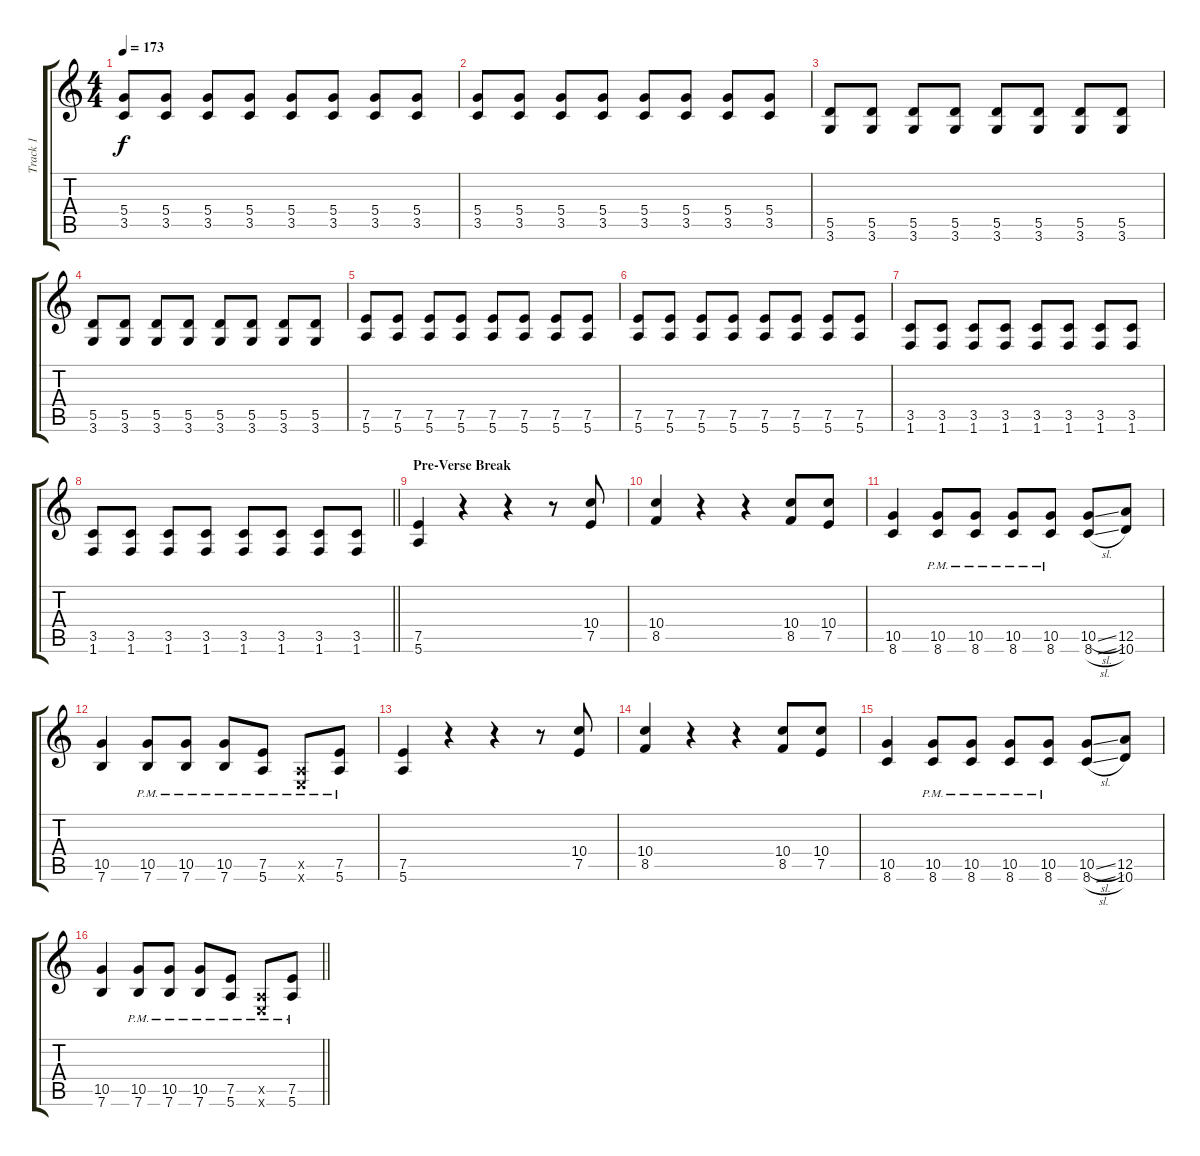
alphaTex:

\track ("Track 1" "Track 1") {instrument overdrivenguitar}
\staff {score tabs}
\tuning (E4 B3 G3 D3 A2 E2) {hide}
\ts (4 4)
\tempo 173
\clef g2
\ks c
(5.4 3.5).8{dy f} (5.4 3.5).8 (5.4 3.5).8 (5.4 3.5).8 (5.4 3.5).8 (5.4 3.5).8 (5.4 3.5).8 (5.4 3.5).8 |
(5.4 3.5).8 (5.4 3.5).8 (5.4 3.5).8 (5.4 3.5).8 (5.4 3.5).8 (5.4 3.5).8 (5.4 3.5).8 (5.4 3.5).8 |
(5.5 3.6).8 (5.5 3.6).8 (5.5 3.6).8 (5.5 3.6).8 (5.5 3.6).8 (5.5 3.6).8 (5.5 3.6).8 (5.5 3.6).8 |
(5.5 3.6).8 (5.5 3.6).8 (5.5 3.6).8 (5.5 3.6).8 (5.5 3.6).8 (5.5 3.6).8 (5.5 3.6).8 (5.5 3.6).8 |
(7.5 5.6).8 (7.5 5.6).8 (7.5 5.6).8 (7.5 5.6).8 (7.5 5.6).8 (7.5 5.6).8 (7.5 5.6).8 (7.5 5.6).8 |
(7.5 5.6).8 (7.5 5.6).8 (7.5 5.6).8 (7.5 5.6).8 (7.5 5.6).8 (7.5 5.6).8 (7.5 5.6).8 (7.5 5.6).8 |
(3.5 1.6).8 (3.5 1.6).8 (3.5 1.6).8 (3.5 1.6).8 (3.5 1.6).8 (3.5 1.6).8 (3.5 1.6).8 (3.5 1.6).8 |
\barLineRight lightlight
(3.5 1.6).8 (3.5 1.6).8 (3.5 1.6).8 (3.5 1.6).8 (3.5 1.6).8 (3.5 1.6).8 (3.5 1.6).8 (3.5 1.6).8 |
\section ("" "Pre-Verse Break")
(7.5 5.6).4 r.4 r.4 r.8 (10.4 7.5).8 |
(10.4 8.5).4 r.4 r.4 (10.4 8.5).8 (10.4 7.5).8 |
(10.5 8.6).4 (10.5{pm} 8.6{pm}).8 (10.5{pm} 8.6{pm}).8 (10.5{pm} 8.6{pm}).8 (10.5{pm} 8.6{pm}).8 (10.5{sl} 8.6{sl}).8 (12.5 10.6).8 |
(10.5 7.6).4 (10.5{pm} 7.6{pm}).8 (10.5{pm} 7.6{pm}).8 (10.5{pm} 7.6{pm}).8 (7.5{pm} 5.6{pm}).8 (0.5{x} 0.6{pm x}).8 (7.5{pm} 5.6{pm}).8 |
(7.5 5.6).4 r.4 r.4 r.8 (10.4 7.5).8 |
(10.4 8.5).4 r.4 r.4 (10.4 8.5).8 (10.4 7.5).8 |
(10.5 8.6).4 (10.5{pm} 8.6{pm}).8 (10.5{pm} 8.6{pm}).8 (10.5{pm} 8.6{pm}).8 (10.5{pm} 8.6{pm}).8 (10.5{sl} 8.6{sl}).8 (12.5 10.6).8 |
\barLineRight lightlight
(10.5 7.6).4 (10.5{pm} 7.6{pm}).8 (10.5{pm} 7.6{pm}).8 (10.5{pm} 7.6{pm}).8 (7.5{pm} 5.6{pm}).8 (0.5{x} 0.6{pm x}).8 (7.5{pm} 5.6{pm}).8
